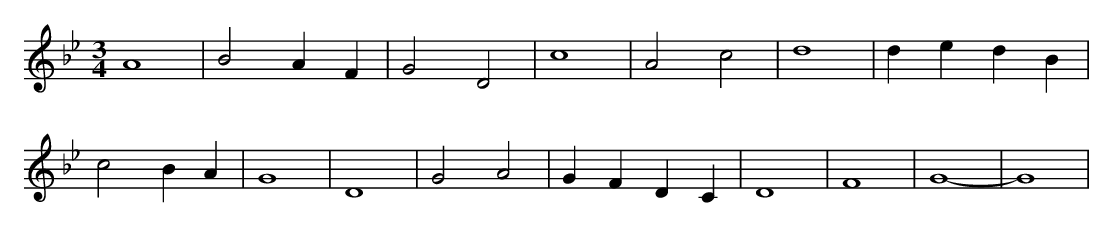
X:1
M:3/4
K:Gmin
A8|B4 A2 F2|G4 D4|c8|A4 c4|d8|d2 e2 d2 B2|
c4 B2 A2|G8|D8|G4 A4|G2 F2 D2 C2|D8|F8|G8-|G8|
